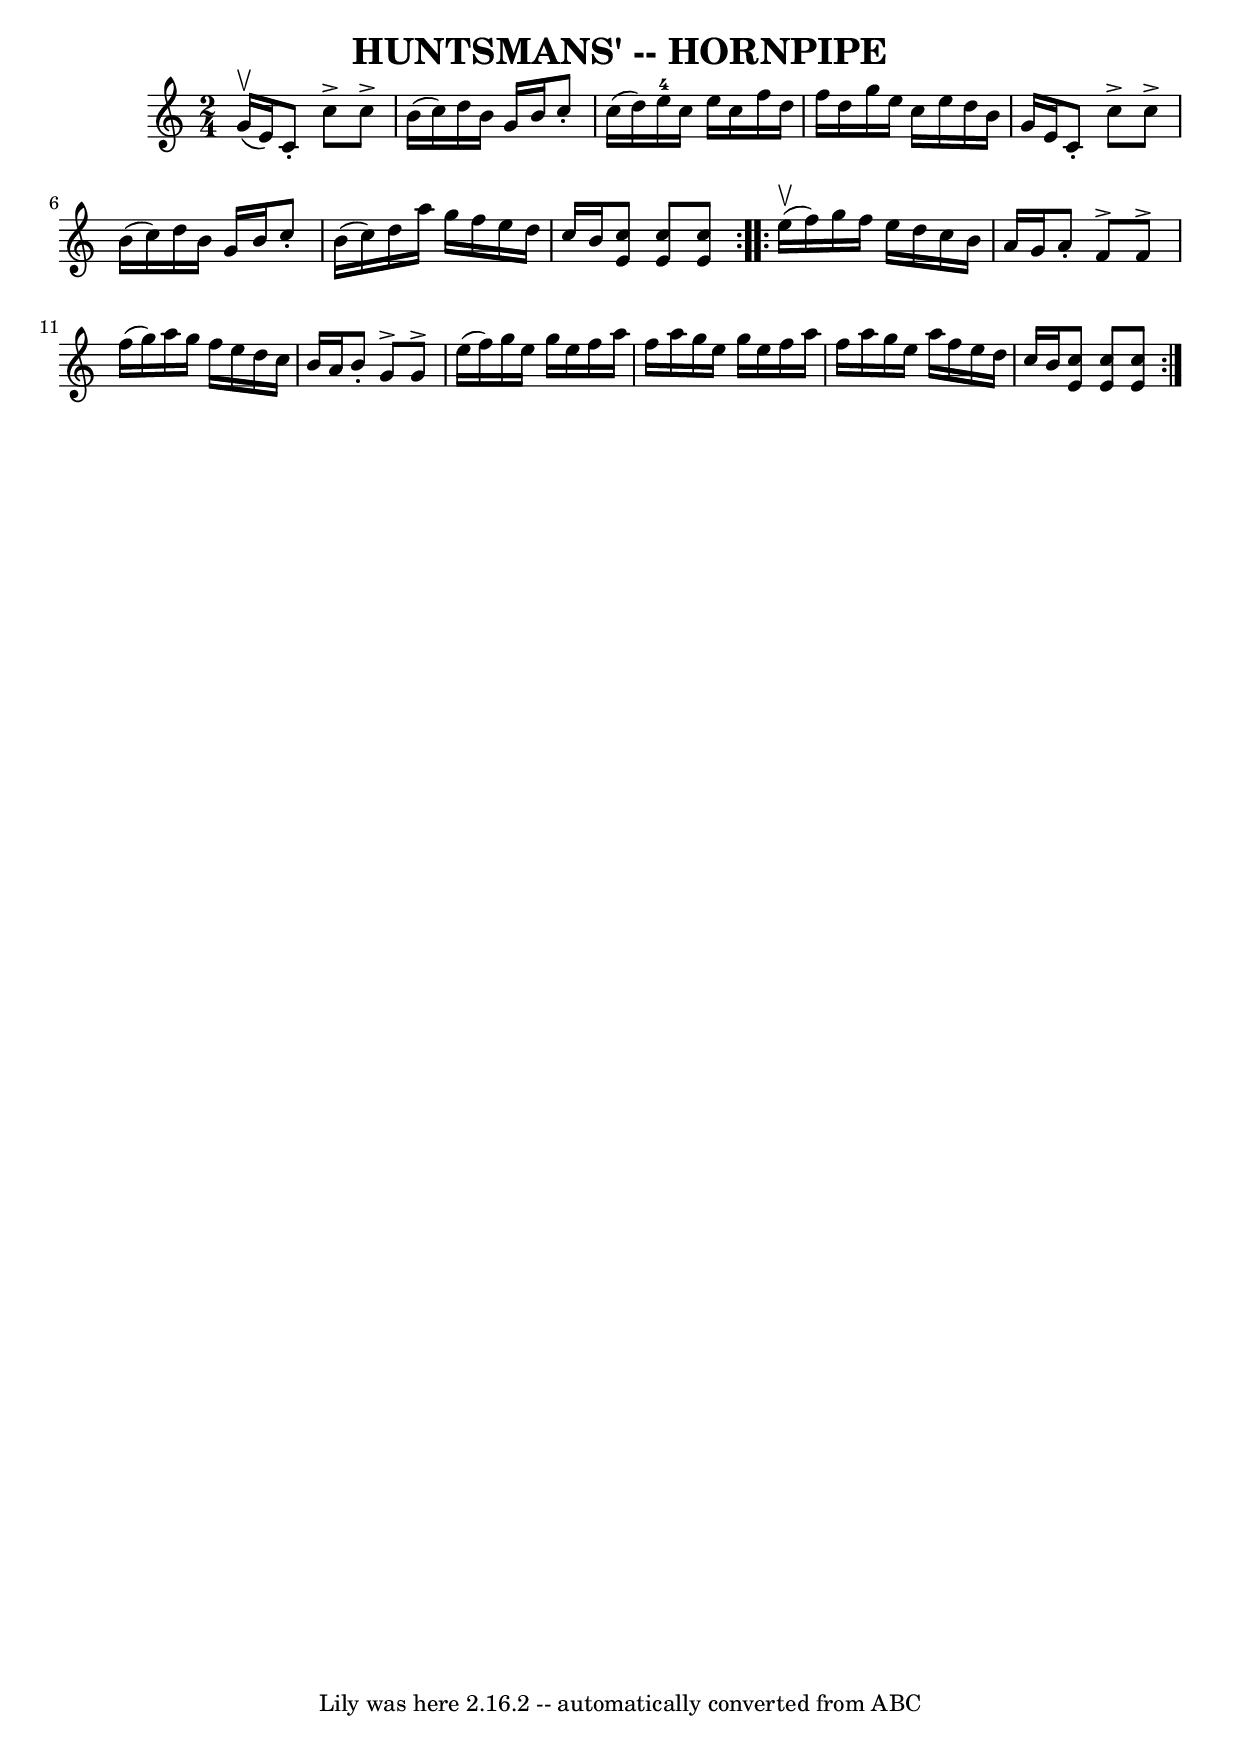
\version "2.16.2"
\include "Mammoth.ily"
\header {
  %% book = "Ryan's Mammoth Collection of Fiddle Tunes"
 crossRefNumber = "1"
 footnotes = ""
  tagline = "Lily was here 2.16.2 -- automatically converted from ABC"
  title = "HUNTSMANS' -- HORNPIPE"

}
voicedefault =  {



  \repeat volta 2 {

    \time 2/4 
    \key c \major g'16 (^\upbow e'16)        |
 c'8-. c''8^\accent c''8^\accent b'16 (c''16)    |
 d''16 b'16 g'16 b'16 c''8-. c''16 (d''16)    |
 e''16-4 c''16 e''16 c''16 f''16 d''16 f''16 d''16     |
 g''16 e''16 c''16 e''16 d''16 b'16 g'16 e'16     |
     |
 c'8-. c''8^\accent c''8^\accent b'16 (c''16)    |
 d''16 b'16 g'16 b'16 c''8-. b'16 (c''16)    |
 d''16 a''16 g''16 f''16 e''16 d''16 c''16 b'16   |
    << c''8 e'8   >> << c''8 e'8   >> << c''8 e'8   >>   

  }     
  \repeat volta 2 { e''16 (^\upbow f''16)        |
 g''16 f''16 e''16 d''16 c''16 b'16 a'16 g'16     |
 a'8-. f'8^\accent f'8^\accent f''16 (g''16)    |
 a''16 g''16 f''16 e''16 d''16 c''16 b'16 a'16     |
 b'8-. g'8^\accent g'8^\accent e''16 (f''16)   | |
 g''16 e''16 g''16 e''16 f''16 a''16 f''16 a''16     |
 g''16 e''16 g''16 e''16 f''16 a''16 f''16 a''16      |
 g''16 e''16 a''16 f''16 e''16 d''16 c''16 b'16   |
    << c''8 e'8   >> << c''8 e'8   >> << c''8 e'8   >>   

  }   

}

\score{
  <<

    \context Staff="default"
    {
      \voicedefault 
      
    }

  >>
  \layout {
    
  }
  \midi {
  }

}
